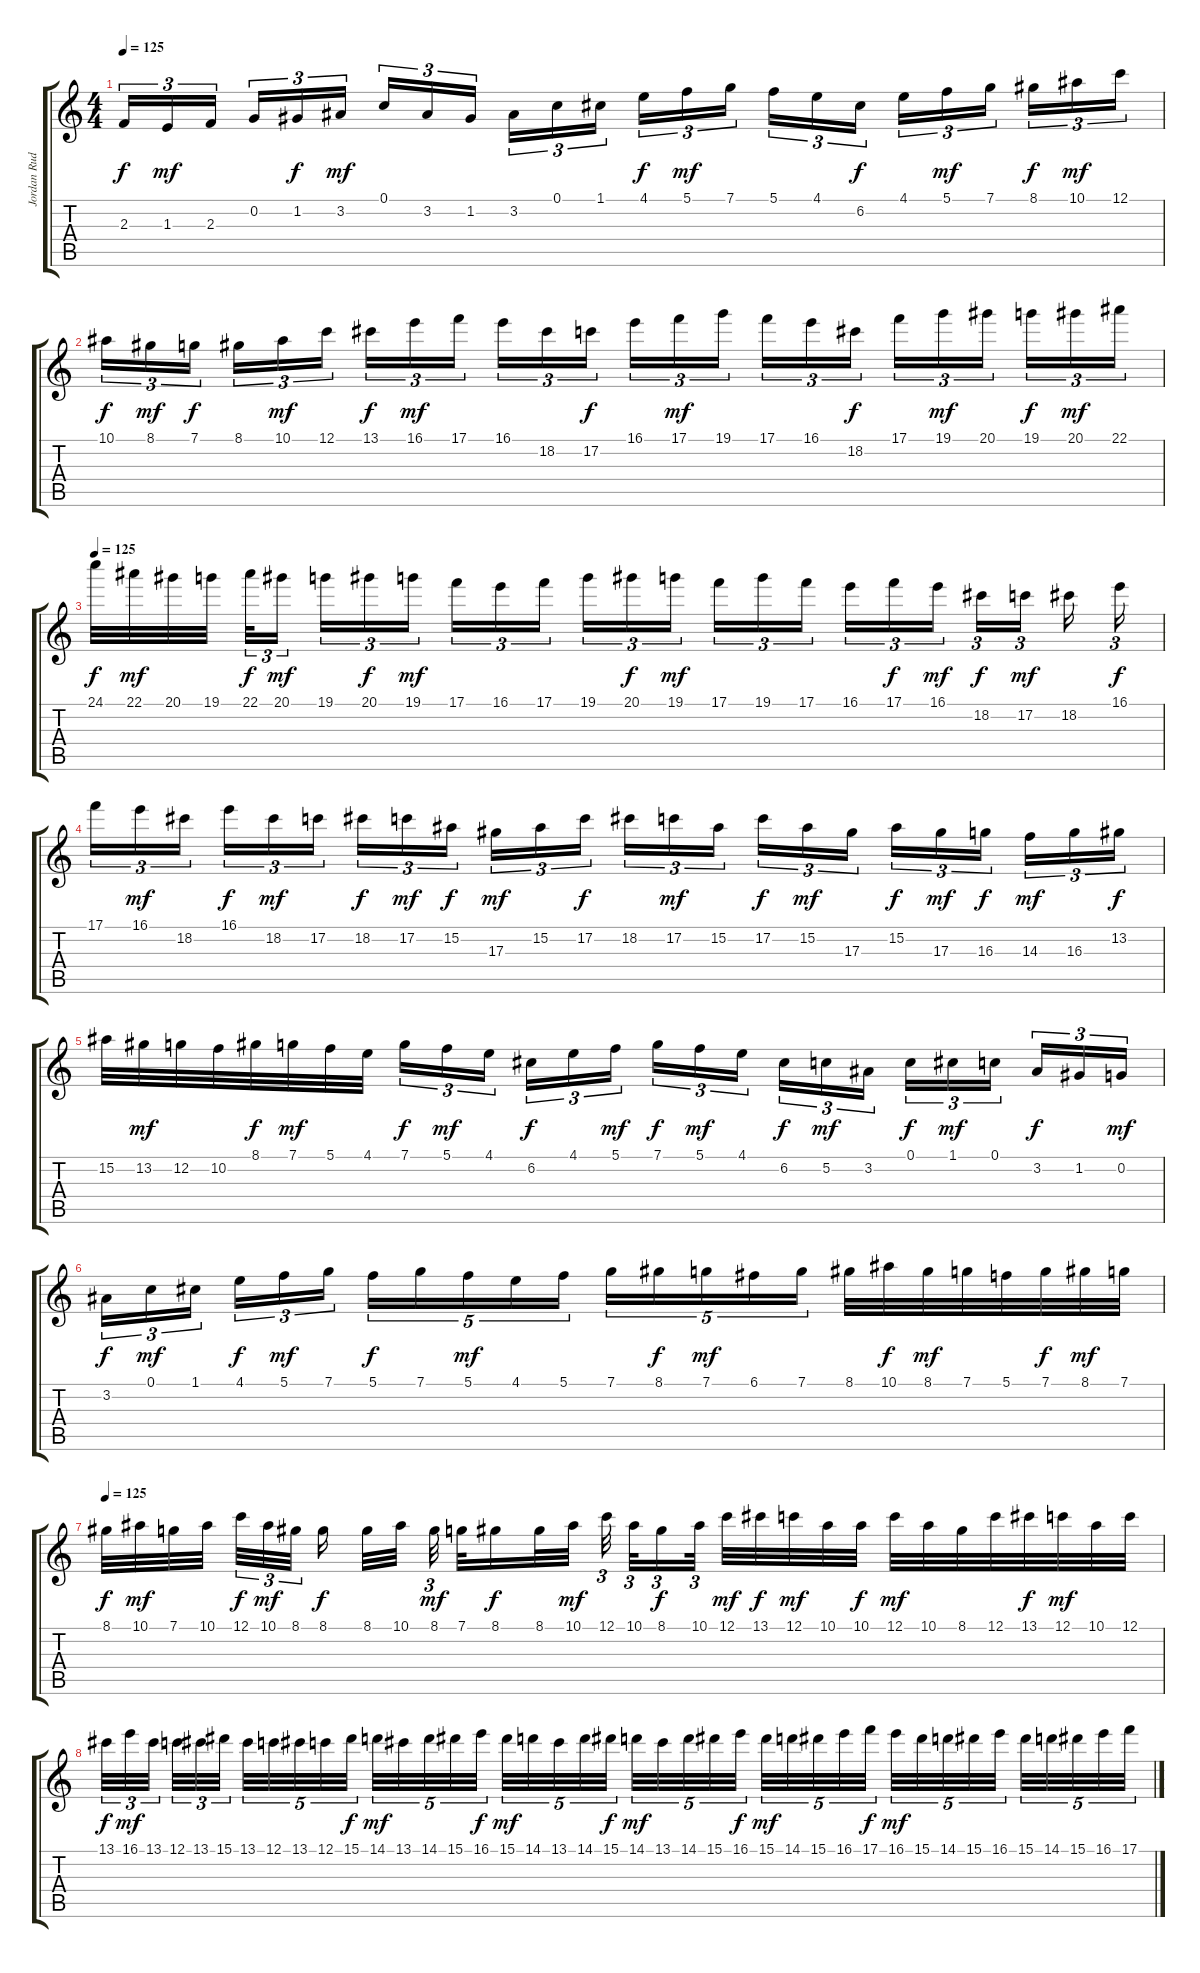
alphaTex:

\track ("Jordan Rudess" "Jordan Rud") {instrument lead1square}
\staff {score tabs}
\tuning (C5 G4 Eb4 Bb3 F3 C3) {hide}
\ts (4 4)
\tempo 125
\clef g2
\ks c
2.3.16{tu (3 2) dy f} 1.3.16{tu (3 2) dy mf} 2.3.16{tu (3 2)} 0.2.16{tu (3 2)} 1.2.16{tu (3 2) dy f} 3.2.16{tu (3 2) dy mf} 0.1.16{tu (3 2)} 3.2.16{tu (3 2)} 1.2.16{tu (3 2)} 3.2.16{tu (3 2)} 0.1.16{tu (3 2)} 1.1.16{tu (3 2)} 4.1.16{tu (3 2) dy f} 5.1.16{tu (3 2) dy mf} 7.1.16{tu (3 2)} 5.1.16{tu (3 2)} 4.1.16{tu (3 2)} 6.2.16{tu (3 2) dy f} 4.1.16{tu (3 2)} 5.1.16{tu (3 2) dy mf} 7.1.16{tu (3 2)} 8.1.16{tu (3 2) dy f} 10.1.16{tu (3 2) dy mf} 12.1.16{tu (3 2)} |
10.1.16{tu (3 2) dy f} 8.1.16{tu (3 2) dy mf} 7.1.16{tu (3 2) dy f} 8.1.16{tu (3 2)} 10.1.16{tu (3 2) dy mf} 12.1.16{tu (3 2)} 13.1.16{tu (3 2) dy f} 16.1.16{tu (3 2) dy mf} 17.1.16{tu (3 2)} 16.1.16{tu (3 2)} 18.2.16{tu (3 2)} 17.2.16{tu (3 2) dy f} 16.1.16{tu (3 2)} 17.1.16{tu (3 2) dy mf} 19.1.16{tu (3 2)} 17.1.16{tu (3 2)} 16.1.16{tu (3 2)} 18.2.16{tu (3 2) dy f} 17.1.16{tu (3 2)} 19.1.16{tu (3 2) dy mf} 20.1.16{tu (3 2)} 19.1.16{tu (3 2) dy f} 20.1.16{tu (3 2) dy mf} 22.1.16{tu (3 2)} |
\tempo 125
24.1.32{dy f} 22.1.32{dy mf} 20.1.32 19.1.32 22.1.32{tu (3 2) dy f} 20.1.16{tu (3 2) dy mf} 19.1.16{tu (3 2)} 20.1.16{tu (3 2) dy f} 19.1.16{tu (3 2) dy mf} 17.1.16{tu (3 2)} 16.1.16{tu (3 2)} 17.1.16{tu (3 2)} 19.1.16{tu (3 2)} 20.1.16{tu (3 2) dy f} 19.1.16{tu (3 2) dy mf} 17.1.16{tu (3 2)} 19.1.16{tu (3 2)} 17.1.16{tu (3 2)} 16.1.16{tu (3 2)} 17.1.16{tu (3 2) dy f} 16.1.16{tu (3 2) dy mf} 18.2.16{tu (3 2) dy f} 17.2.16{tu (3 2) dy mf} 18.2.16 16.1.16{tu (3 2) dy f} |
17.1.16{tu (3 2)} 16.1.16{tu (3 2) dy mf} 18.2.16{tu (3 2)} 16.1.16{tu (3 2) dy f} 18.2.16{tu (3 2) dy mf} 17.2.16{tu (3 2)} 18.2.16{tu (3 2) dy f} 17.2.16{tu (3 2) dy mf} 15.2.16{tu (3 2) dy f} 17.3.16{tu (3 2) dy mf} 15.2.16{tu (3 2)} 17.2.16{tu (3 2) dy f} 18.2.16{tu (3 2)} 17.2.16{tu (3 2) dy mf} 15.2.16{tu (3 2)} 17.2.16{tu (3 2) dy f} 15.2.16{tu (3 2) dy mf} 17.3.16{tu (3 2)} 15.2.16{tu (3 2) dy f} 17.3.16{tu (3 2) dy mf} 16.3.16{tu (3 2) dy f} 14.3.16{tu (3 2) dy mf} 16.3.16{tu (3 2)} 13.2.16{tu (3 2) dy f} |
15.2.32 13.2.32{dy mf} 12.2.32 10.2.32 8.1.32{dy f} 7.1.32{dy mf} 5.1.32 4.1.32 7.1.16{tu (3 2) dy f} 5.1.16{tu (3 2) dy mf} 4.1.16{tu (3 2)} 6.2.16{tu (3 2) dy f} 4.1.16{tu (3 2)} 5.1.16{tu (3 2) dy mf} 7.1.16{tu (3 2) dy f} 5.1.16{tu (3 2) dy mf} 4.1.16{tu (3 2)} 6.2.16{tu (3 2) dy f} 5.2.16{tu (3 2) dy mf} 3.2.16{tu (3 2)} 0.1.16{tu (3 2) dy f} 1.1.16{tu (3 2) dy mf} 0.1.16{tu (3 2)} 3.2.16{tu (3 2) dy f} 1.2.16{tu (3 2)} 0.2.16{tu (3 2) dy mf} |
3.2.16{tu (3 2) dy f} 0.1.16{tu (3 2) dy mf} 1.1.16{tu (3 2)} 4.1.16{tu (3 2) dy f} 5.1.16{tu (3 2) dy mf} 7.1.16{tu (3 2)} 5.1.16{tu (5 4) dy f} 7.1.16{tu (5 4)} 5.1.16{tu (5 4) dy mf} 4.1.16{tu (5 4)} 5.1.16{tu (5 4)} 7.1.16{tu (5 4)} 8.1.16{tu (5 4) dy f} 7.1.16{tu (5 4) dy mf} 6.1.16{tu (5 4)} 7.1.16{tu (5 4)} 8.1.32 10.1.32{dy f} 8.1.32{dy mf} 7.1.32 5.1.32 7.1.32{dy f} 8.1.32{dy mf} 7.1.32 |
\tempo 125
8.1.32{dy f} 10.1.32{dy mf} 7.1.32 10.1.32 12.1.32{tu (3 2) dy f} 10.1.32{tu (3 2) dy mf} 8.1.32{tu (3 2)} 8.1.16{dy f} 8.1.32 10.1.32 8.1.32{tu (3 2) dy mf} 7.1.32 8.1.16{dy f} 8.1.32 10.1.32{dy mf} 12.1.32{tu (3 2)} 10.1.32{tu (3 2)} 8.1.16{tu (3 2) dy f} 10.1.32{tu (3 2)} 12.1.32{dy mf} 13.1.32{dy f} 12.1.32{dy mf} 10.1.32 10.1.32{dy f} 12.1.32{dy mf} 10.1.32 8.1.32 12.1.32 13.1.32{dy f} 12.1.32{dy mf} 10.1.32 12.1.32 |
13.1.32{tu (3 2) dy f} 16.1.32{tu (3 2) dy mf} 13.1.32{tu (3 2)} 12.1.32{tu (3 2)} 13.1.32{tu (3 2)} 15.1.32{tu (3 2)} 13.1.32{tu (5 4)} 12.1.32{tu (5 4)} 13.1.32{tu (5 4)} 12.1.32{tu (5 4)} 15.1.32{tu (5 4) dy f} 14.1.32{tu (5 4) dy mf} 13.1.32{tu (5 4)} 14.1.32{tu (5 4)} 15.1.32{tu (5 4)} 16.1.32{tu (5 4) dy f} 15.1.32{tu (5 4) dy mf} 14.1.32{tu (5 4)} 13.1.32{tu (5 4)} 14.1.32{tu (5 4)} 15.1.32{tu (5 4) dy f} 14.1.32{tu (5 4) dy mf} 13.1.32{tu (5 4)} 14.1.32{tu (5 4)} 15.1.32{tu (5 4)} 16.1.32{tu (5 4) dy f} 15.1.32{tu (5 4) dy mf} 14.1.32{tu (5 4)} 15.1.32{tu (5 4)} 16.1.32{tu (5 4)} 17.1.32{tu (5 4) dy f} 16.1.32{tu (5 4) dy mf} 15.1.32{tu (5 4)} 14.1.32{tu (5 4)} 15.1.32{tu (5 4)} 16.1.32{tu (5 4)} 15.1.32{tu (5 4)} 14.1.32{tu (5 4)} 15.1.32{tu (5 4)} 16.1.32{tu (5 4)} 17.1.32{tu (5 4)}
